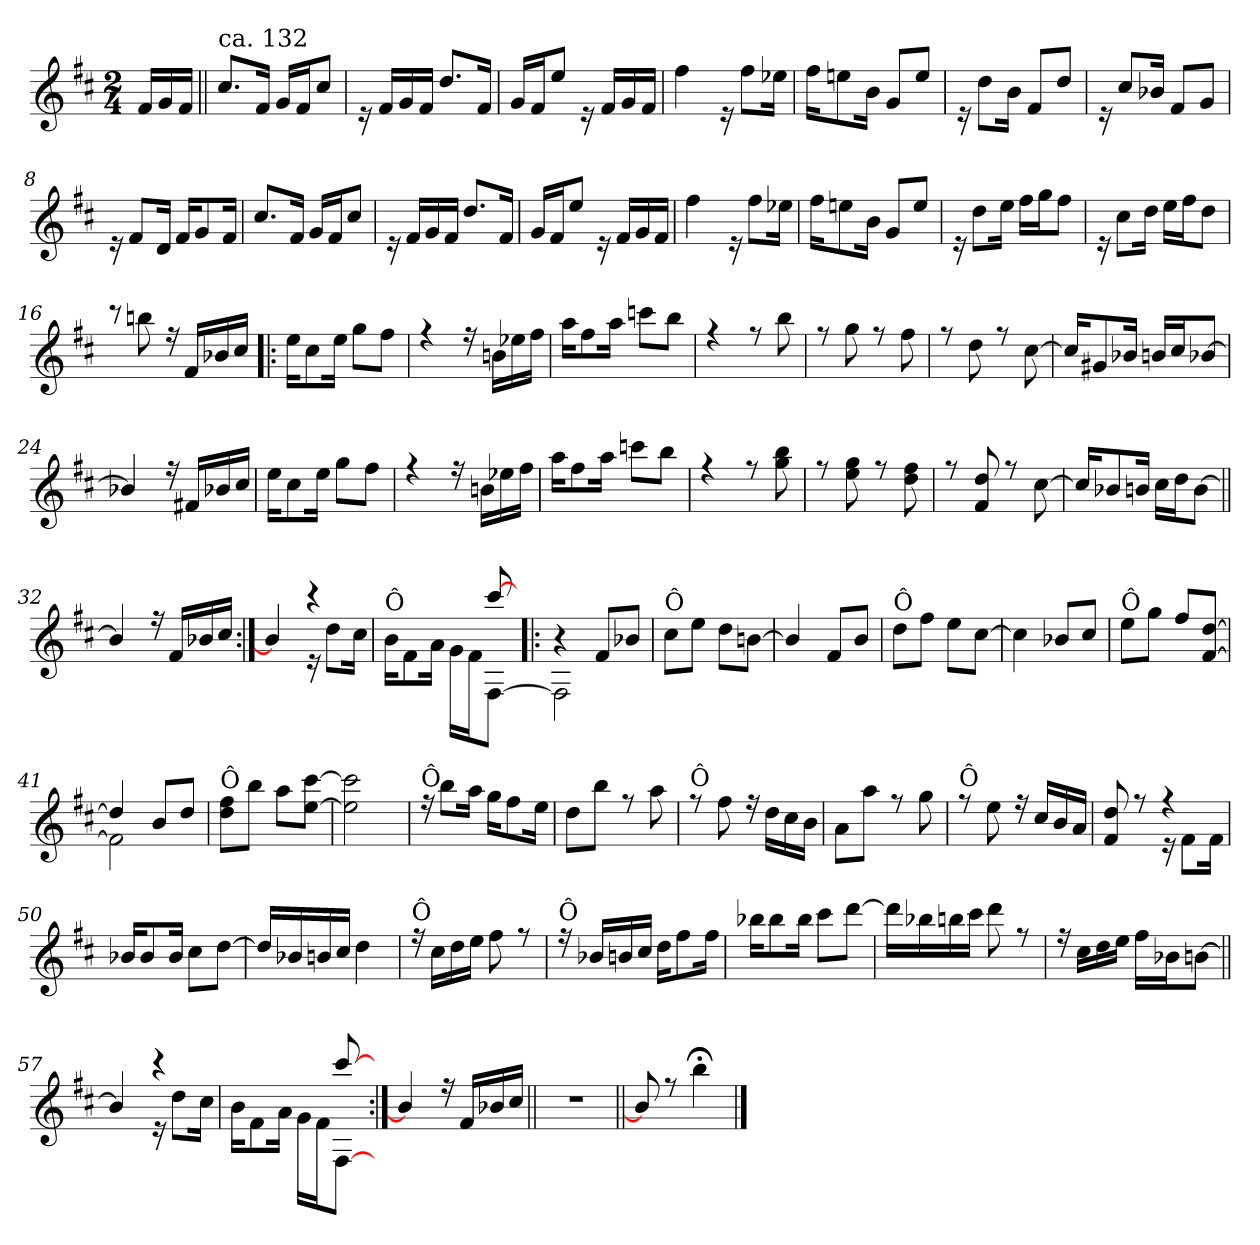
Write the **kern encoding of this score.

**kern
*part1
*staff1
*clefG2
*k[f#c#]
*D:
*M2/4
=
16f#!/LL
16g!/
16f#!/JJ
=1||
*^
!LO:TX:a:t=ca. 132	!
8.cc#!/L	2ryy
16f#!/Jk	.
16g!/LL	.
16f#!/J	.
8cc#!/J	.
=2	=2
16re	2ryy
16f#!/LL	.
16g!/	.
16f#!/JJ	.
8.dd!/L	.
16f#!/Jk	.
=3	=3
16g!/LL	2ryy
16f#!/J	.
8ee!/J	.
16re	.
16f#!/LL	.
16g!/	.
16f#!/JJ	.
=4	=4
4ff#!\	2ryy
16re	.
8ff#!\L	.
16ee-X!\Jk	.
!!LO:LB:g=z	!!
=5	=5
16ff#!\KL	4ryy
8een!\	.
16b!\Jk	.
8g!/L	4ryy
8ee!/J	.
=6	=6
16re	2ryy
8dd!\L	.
16b!\Jk	.
8f#!/L	.
8dd!/J	.
=7	=7
16re	2ryy
8cc#!/L	.
16b-X!/Jk	.
8f#!/L	.
8g!/J	.
=8	=8
16re	2ryy
8f#!/L	.
16d!/Jk	.
16f#!/KL	.
8g!/	.
16f#!/Jk	.
!!LO:LB:g=z	!!
=9	=9
8.cc#!/L	2ryy
16f#!/Jk	.
16g!/LL	.
16f#!/J	.
8cc#!/J	.
=10	=10
16re	2ryy
16f#!/LL	.
16g!/	.
16f#!/JJ	.
8.dd!/L	.
16f#!/Jk	.
=11	=11
16g!/LL	2ryy
16f#!/J	.
8ee!/J	.
16re	.
16f#!/LL	.
16g!/	.
16f#!/JJ	.
=12	=12
4ff#!\	2ryy
16re	.
8ff#!\L	.
16ee-X!\Jk	.
!!LO:LB:g=z	!!
=13	=13
16ff#!\KL	4ryy
8een!\	.
16b!\Jk	.
8g!/L	4ryy
8ee!/J	.
=14	=14
16re	2ryy
8dd!\L	.
16ee!\Jk	.
16ff#!\LL	.
16gg!\J	.
8ff#!\J	.
=15	=15
16re	2ryy
8cc#!\L	.
16dd!\Jk	.
16ee!\LL	.
16ff#!\J	.
8dd!\J	.
=16	=16
*	*^
4ryy	8r	2ryy
.	8bbn!\	.
16r	4ryy	.
16f#/LL	.	.
16b-X/	.	.
16cc#/JJ	.	.
*	*v	*v
!!LO:LB:g=z
=17!|:	=17!|:
16ee\KL	2ryy
8cc#\	.
16ee\Jk	.
8gg\L	.
8ff#\J	.
=18	=18
4rff	2ryy
16rff	.
16bn\LL	.
16ee-X\	.
16ff#\JJ	.
=19	=19
16aa\KL	2ryy
8ff#\	.
16aa\Jk	.
8cccn\L	.
8bb\J	.
=20	=20
4rff	2ryy
8rff	.
8bb\	.
!!LO:LB:g=z	!!
=21	=21
8rff	2ryy
8gg\	.
8rff	.
8ff#\	.
=22	=22
8rff	2ryy
8dd\	.
8rff	.
[<8cc#\	.
=23	=23
16cc#/KL]	2ryy
8g#X/	.
16b-X/Jk	.
16bn/LL	.
16cc#/J	.
[>8b-X/J	.
=24	=24
4b-X/]	2ryy
16rff	.
16f#X/LL	.
16b-X/	.
16cc#/JJ	.
!!LO:LB:g=z	!!
=25	=25
16ee\KL	2ryy
8cc#\	.
16ee\Jk	.
8gg\L	.
8ff#\J	.
=26	=26
4rff	2ryy
16rff	.
16bn\LL	.
16ee-X\	.
16ff#\JJ	.
=27	=27
16aa\KL	2ryy
8ff#\	.
16aa\Jk	.
8cccn\L	.
8bb\J	.
=28	=28
4rff	2ryy
8rff	.
8gg\ 8bb\	.
!!LO:LB:g=z	!!
=29	=29
8rff	2ryy
8ee\ 8gg\	.
8rff	.
8dd\ 8ff#\	.
=30	=30
8rff	2ryy
8f#/ 8dd/	.
8rff	.
[<8cc#\	.
=31	=31
16cc#/KL]	2ryy
8b-X/	.
16bn/Jk	.
16cc#\LL	.
16dd\J	.
[<8b\J	.
=32||	=32||
4bn/]	2ryy
16rff	.
16f#/LL	.
16b-X/	.
16cc#/JJ	.
!!LO:PB:g=z	!!
=33:|!	=33:|!
*	*^
4b/]	4ryy	2ryy
4rbb	16re	.
.	8dd!\L	.
.	16cc#!\Jk	.
=34	=34	=34
!LO:TX:a:t=Ô	!	!
16b!\KL	4.ryy	4.ryy
8f#!\	.	.
16a!\Jk	.	.
16g!\LL	.	.
16f#!\J	.	.
[<8F#!\J	[8FF#/yy [8F#/yy [8B-X/yy [8e/yy	[>8ccc#/
=35!|:	=35!|:	=35!|:
4r	2F#!\]	2FF#/yy] 2F#/yy] 2B-X/yy] 2e/yy]
8f#/L	.	.
8b-X/J	.	.
*	*v	*v
=36	=36
!LO:TX:a:t=Ô	!
8cc#\L	2ryy
8ee\J	.
8dd\L	.
[<8bn\J	.
!!LO:LB:g=z	!!
=37	=37
4b/]	2ryy
8f#/L	.
8b/J	.
=38	=38
!LO:TX:a:t=Ô	!
8dd\L	2ryy
8ff#\J	.
8ee\L	.
[<8cc#\J	.
=39	=39
4cc#\]	2ryy
8b-X/L	.
8cc#/J	.
=40	=40
!LO:TX:a:t=Ô	!
8ee\L	2ryy
8gg\J	.
8ff#/L	.
[>8f#/ [>8dd/J	.
!!LO:LB:g=z	!!
=41	=41
*	*^
4dd/]	2ryy	2f#\]
8b/L	.	.
8dd/J	.	.
*	*v	*v
=42	=42
!LO:TX:a:t=Ô	!
8dd\ 8ff#\L	2ryy
8bb\J	.
8aa\L	.
[<8ee\ [<8ccc#\J	.
=43	=43
2ee\] 2ccc#\]	2ryy
=44	=44
!LO:TX:a:t=Ô	!
16rff	2ryy
8bb\L	.
16aa\Jk	.
16gg\KL	.
8ff#\	.
16ee\Jk	.
!!LO:LB:g=z	!!
=45	=45
8dd\L	2ryy
8bb\J	.
8rff	.
8aa\	.
=46	=46
!LO:TX:a:t=Ô	!
8rff	2ryy
8ff#\	.
16rff	.
16dd\LL	.
16cc#\	.
16b\JJ	.
=47	=47
8a\L	2ryy
8aa\J	.
8rff	.
8gg\	.
=48	=48
!LO:TX:a:t=Ô	!
8rff	2ryy
8ee\	.
16rff	.
16cc#/LL	.
16b/	.
16a/JJ	.
!!LO:LB:g=z	!!
=49	=49
*	*^
8f#/ 8dd/	4ryy	2ryy
8rff	.	.
4rff	16re	.
.	8f#!\L	.
.	16f#!\Jk	.
*	*v	*v
=50	=50
16b-X!/KL	2ryy
8b-!/	.
16b-!/Jk	.
8cc#!\L	.
[<8dd!\J	.
=51	=51
16dd!/LL]	2ryy
16b-X!/	.
16bn!/	.
16cc#!/JJ	.
4dd!\	.
=52	=52
!LO:TX:a:t=Ô	!
16rff	2ryy
16cc#\LL	.
16dd\	.
16ee\JJ	.
8ff#\	.
8rff	.
!!LO:LB:g=z	!!
=53	=53
!LO:TX:a:t=Ô	!
16rff	2ryy
16b-X/LL	.
16bn/	.
16cc#/JJ	.
16dd\KL	.
8ff#\	.
16ff#\Jk	.
=54	=54
16bb-X\KL	2ryy
8bb-\	.
16bb-\Jk	.
8ccc#\L	.
[<8ddd\J	.
=55	=55
16ddd\LL]	2ryy
16bb-X\	.
16bbn\	.
16ccc#\JJ	.
8ddd\	.
8rff	.
=56	=56
16rff	2ryy
16cc#\LL	.
16dd\	.
16ee\JJ	.
16ff#\LL	.
16b-X\J	.
[<8bn\J	.
!!LO:LB:g=z	!!
=57||	=57||
*	*^
4bn/]	4ryy	2ryy
4rbb	16re	.
.	8dd!\L	.
.	16cc#!\Jk	.
=58	=58	=58
16b!\KL	4.ryy	4.ryy
8f#!\	.	.
16a!\Jk	.	.
16g!\LL	.	.
16f#!\J	.	.
[<8F#!\J	[8FF#/yy [8F#/yy [8B-X/yy [8e/yy	[>8ccc#/
*	*v	*v
=59:|!	=59:|!
4bn/]	2ryy
16rff	.
16f#/LL	.
16b-X/	.
16cc#/JJ	.
*v	*v
=60||
2r
=61||
*^
8b/]	2ryy
8rff	.
4bb;<\	.
*v	*v
==
*-
